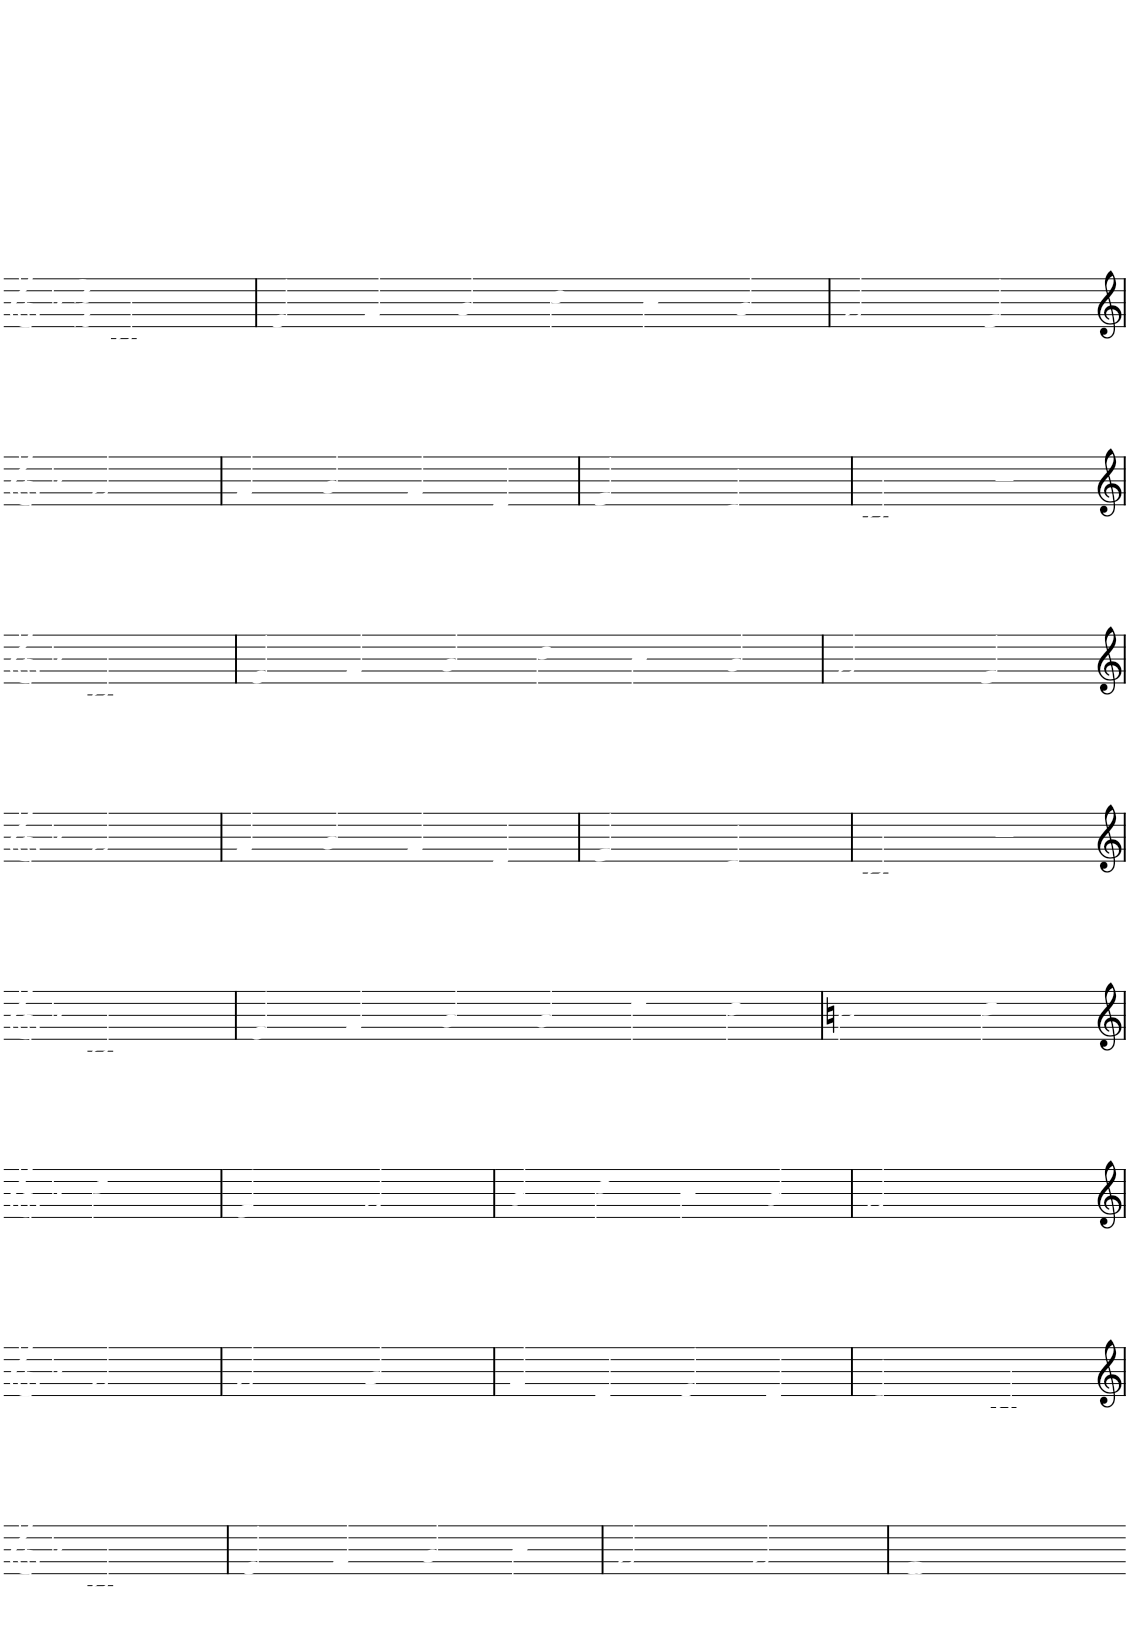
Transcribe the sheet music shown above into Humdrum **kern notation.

**kern	**text
*part1	*part1
*staff1	*staff1
*I"Violin	*
*I'Vln	*
*clefG2	*
*k[b-]	*
*M2/2	*
=1	=1
!	!LO:LY:b:color=#FFFFFF
2ci/	Tot
=2	=2
!	!LO:LY:b:color=#FFFFFF
4fi/	roem
!	!LO:LY:b:color=#FFFFFF
4gi/	en
!	!LO:LY:b:color=#FFFFFF
4ai/	prys
!	!LO:LY:b:color=#FFFFFF
4cci\	van
!	!LO:LY:b:color=#FFFFFF
4b-i\	Gods
!	!LO:LY:b:color=#FFFFFF
4ai/	ge-
=3	=3
!	!LO:LY:b:color=#FFFFFF
2gi/	-na-
!	!LO:LY:b:color=#FFFFFF
2fi/	-de,
!!LO:LB:g=z
=4	=4
*clefG2	*
*k[b-]	*
!	!LO:LY:b:color=#FFFFFF
2gi/	die
=5	=5
!	!LO:LY:b:color=#FFFFFF
4gi/	grond
!	!LO:LY:b:color=#FFFFFF
4ai/	van
!	!LO:LY:b:color=#FFFFFF
4gi/	ons
!	!LO:LY:b:color=#FFFFFF
4ei/	be-
=6	=6
!	!LO:LY:b:color=#FFFFFF
2fi/	-hou-
!	!LO:LY:b:color=#FFFFFF
2di/	-de-
=7	=7
!	!LO:LY:b:color=#FFFFFF
2ci/	-nis,
2r	.
!!LO:LB:g=z
=8	=8
*clefG2	*
*k[b-]	*
!	!LO:LY:b:color=#FFFFFF
2ci/	sing
=9	=9
!	!LO:LY:b:color=#FFFFFF
4fi/	ons
!	!LO:LY:b:color=#FFFFFF
4gi/	nou
!	!LO:LY:b:color=#FFFFFF
4ai/	van
!	!LO:LY:b:color=#FFFFFF
4cci\	sy
!	!LO:LY:b:color=#FFFFFF
4b-i\	red-
!	!LO:LY:b:color=#FFFFFF
4ai/	-dings-
=10	=10
!	!LO:LY:b:color=#FFFFFF
2gi/	-da-
!	!LO:LY:b:color=#FFFFFF
2fi/	-de
!!LO:LB:g=z
=11	=11
*clefG2	*
*k[b-]	*
!	!LO:LY:b:color=#FFFFFF
2gi/	in
=12	=12
!	!LO:LY:b:color=#FFFFFF
4gi/	Hom
!	!LO:LY:b:color=#FFFFFF
4ai/	wat
!	!LO:LY:b:color=#FFFFFF
4gi/	die
!	!LO:LY:b:color=#FFFFFF
4ei/	Ge-
=13	=13
!	!LO:LY:b:color=#FFFFFF
2fi/	-lief-
!	!LO:LY:b:color=#FFFFFF
2di/	-de
=14	=14
!	!LO:LY:b:color=#FFFFFF
2ci/	is.
2r	.
!!LO:LB:g=z
=15	=15
*clefG2	*
*k[b-]	*
!	!LO:LY:b:color=#FFFFFF
2ci/	Uit
=16	=16
!	!LO:LY:b:color=#FFFFFF
4fi/	Hom
!	!LO:LY:b:color=#FFFFFF
4gi/	in
!	!LO:LY:b:color=#FFFFFF
4ai/	wie
!	!LO:LY:b:color=#FFFFFF
4ai/	ons
!	!LO:LY:b:color=#FFFFFF
4ddi\	nou
!	!LO:LY:b:color=#FFFFFF
4cci\	weer
=17	=17
!	!LO:LY:b:color=#FFFFFF
2bni\	vry
!	!LO:LY:b:color=#FFFFFF
2cci\	is
!!LO:LB:g=z
=18	=18
*clefG2	*
*k[b-]	*
!	!LO:LY:b:color=#FFFFFF
2cci\	van
=19	=19
!	!LO:LY:b:color=#FFFFFF
2fi/	skuld,
!	!LO:LY:b:color=#FFFFFF
2gi/	deur
=20	=20
!	!LO:LY:b:color=#FFFFFF
4ai/	sy
!	!LO:LY:b:color=#FFFFFF
4cci\	ver-
!	!LO:LY:b:color=#FFFFFF
4b-i\	-los-
!	!LO:LY:b:color=#FFFFFF
4ai/	-sings-
=21	=21
!	!LO:LY:b:color=#FFFFFF
2gi/	-bloed,
2r	.
!!LO:LB:g=z
=22	=22
*clefG2	*
*k[b-]	*
!	!LO:LY:b:color=#FFFFFF
2gi/	in
=23	=23
!	!LO:LY:b:color=#FFFFFF
2gi/	Hom,
!	!LO:LY:b:color=#FFFFFF
2ai/	in
=24	=24
!	!LO:LY:b:color=#FFFFFF
4gi/	wie
!	!LO:LY:b:color=#FFFFFF
4ei/	die
!	!LO:LY:b:color=#FFFFFF
4fi/	heil
!	!LO:LY:b:color=#FFFFFF
4ei/	be-
=25	=25
!	!LO:LY:b:color=#FFFFFF
2di/	-rei
!	!LO:LY:b:color=#FFFFFF
2ci/	is,
!!LO:LB:g=z
=26	=26
*clefG2	*
*k[b-]	*
!	!LO:LY:b:color=#FFFFFF
2ci/	kom
=27	=27
!	!LO:LY:b:color=#FFFFFF
4fi/	se-
!	!LO:LY:b:color=#FFFFFF
4gi/	-ën-
!	!LO:LY:b:color=#FFFFFF
4ai/	-stroom
!	!LO:LY:b:color=#FFFFFF
4b-i\	ons
=28	=28
!	!LO:LY:b:color=#FFFFFF
2gi/	te-
!	!LO:LY:b:color=#FFFFFF
2gi/	-ge-
=29	=29
!	!LO:LY:b:color=#FFFFFF
1fi	-moet.
==	==
*-	*-
